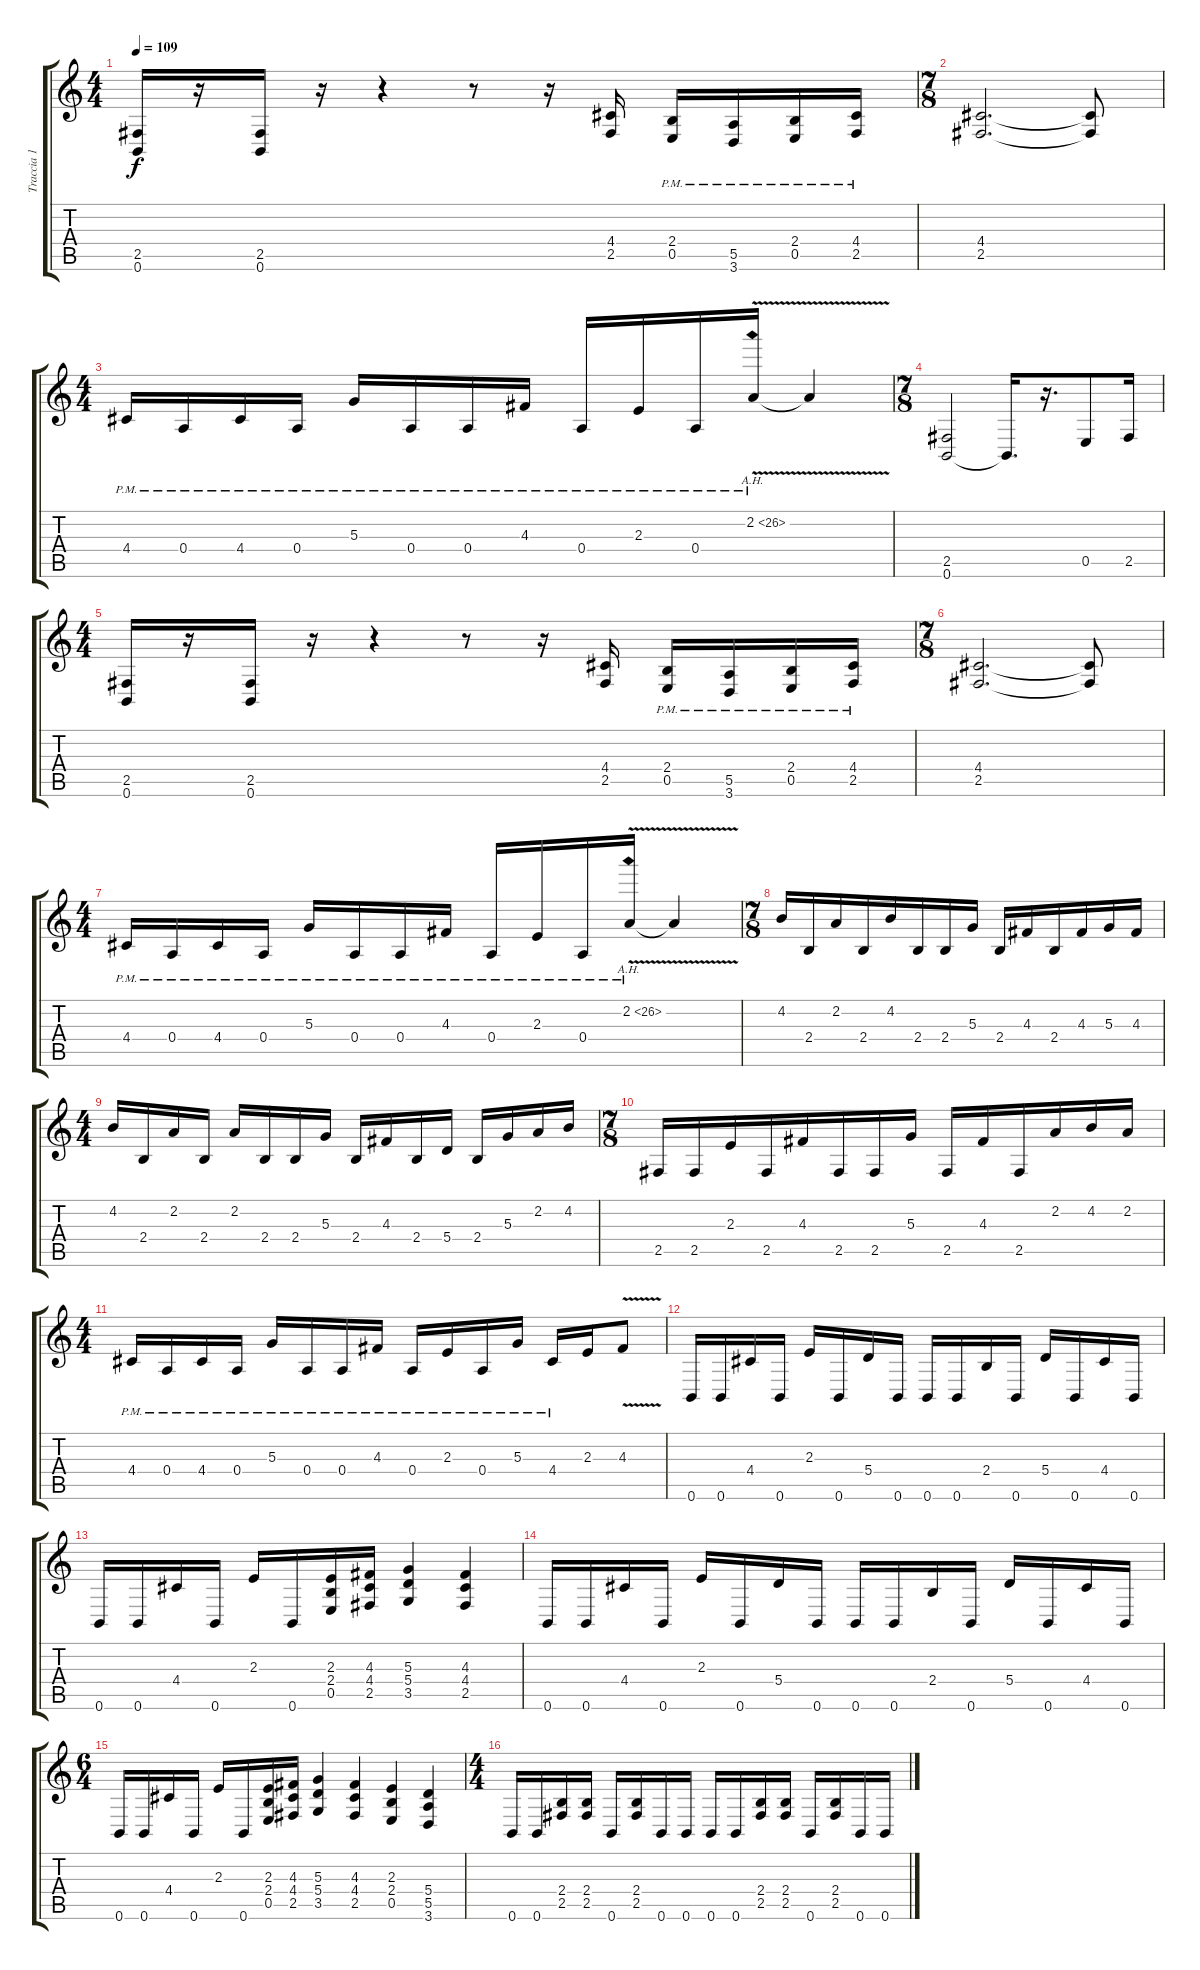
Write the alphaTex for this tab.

\track ("Traccia 1" "Traccia 1") {instrument overdrivenguitar}
\staff {score tabs}
\tuning (B3 G3 D3 A2 E2 B1) {hide}
\ts (4 4)
\tempo 109
\clef g2
\ks c
(2.5 0.6).16{dy f} r.16 (2.5 0.6).16 r.16 r.4 r.8 r.16 (4.4 2.5).16 (2.4{pm} 0.5{pm}).16 (5.5{pm} 3.6{pm}).16 (2.4{pm} 0.5{pm}).16 (4.4{pm} 2.5{pm}).16 |
\ts (7 8)
(4.4 2.5).2{d} (4.4{t} 2.5{t}).8 |
\ts (4 4)
4.4{pm}.16 0.4{pm}.16 4.4{pm}.16 0.4{pm}.16 5.3{pm}.16 0.4{pm}.16 0.4{pm}.16 4.3{pm}.16 0.4{pm}.16 2.3{pm}.16 0.4{pm}.16 2.2{ah 24 v pm}.16 2.2{t}.4 |
\ts (7 8)
(2.5 0.6).2 0.6{t}.16{d} r.16{d} 0.5.8 2.5.16 |
\ts (4 4)
(2.5 0.6).16 r.16 (2.5 0.6).16 r.16 r.4 r.8 r.16 (4.4 2.5).16 (2.4{pm} 0.5{pm}).16 (5.5{pm} 3.6{pm}).16 (2.4{pm} 0.5{pm}).16 (4.4{pm} 2.5{pm}).16 |
\ts (7 8)
(4.4 2.5).2{d} (4.4{t} 2.5{t}).8 |
\ts (4 4)
4.4{pm}.16 0.4{pm}.16 4.4{pm}.16 0.4{pm}.16 5.3{pm}.16 0.4{pm}.16 0.4{pm}.16 4.3{pm}.16 0.4{pm}.16 2.3{pm}.16 0.4{pm}.16 2.2{ah 24 v pm}.16 2.2{t}.4 |
\ts (7 8)
4.2.16 2.4.16 2.2.16 2.4.16 4.2.16 2.4.16 2.4.16 5.3.16 2.4.16 4.3.16 2.4.16 4.3.16 5.3.16 4.3.16 |
\ts (4 4)
4.2.16 2.4.16 2.2.16 2.4.16 2.2.16 2.4.16 2.4.16 5.3.16 2.4.16 4.3.16 2.4.16 5.4.16 2.4.16 5.3.16 2.2.16 4.2.16 |
\ts (7 8)
2.5.16 2.5.16 2.3.16 2.5.16 4.3.16 2.5.16 2.5.16 5.3.16 2.5.16 4.3.16 2.5.16 2.2.16 4.2.16 2.2.16 |
\ts (4 4)
4.4{pm}.16 0.4{pm}.16 4.4{pm}.16 0.4{pm}.16 5.3{pm}.16 0.4{pm}.16 0.4{pm}.16 4.3{pm}.16 0.4{pm}.16 2.3{pm}.16 0.4{pm}.16 5.3{pm}.16 4.4{pm}.16 2.3.16 4.3{v}.8 |
0.6.16 0.6.16 4.4.16 0.6.16 2.3.16 0.6.16 5.4.16 0.6.16 0.6.16 0.6.16 2.4.16 0.6.16 5.4.16 0.6.16 4.4.16 0.6.16 |
0.6.16 0.6.16 4.4.16 0.6.16 2.3.16 0.6.16 (2.3 2.4 0.5).16 (4.3 4.4 2.5).16 (5.3 5.4 3.5).4 (4.3 4.4 2.5).4 |
0.6.16 0.6.16 4.4.16 0.6.16 2.3.16 0.6.16 5.4.16 0.6.16 0.6.16 0.6.16 2.4.16 0.6.16 5.4.16 0.6.16 4.4.16 0.6.16 |
\ts (6 4)
0.6.16 0.6.16 4.4.16 0.6.16 2.3.16 0.6.16 (2.3 2.4 0.5).16 (4.3 4.4 2.5).16 (5.3 5.4 3.5).4 (4.3 4.4 2.5).4 (2.3 2.4 0.5).4 (5.4 5.5 3.6).4 |
\ts (4 4)
0.6.16 0.6.16 (2.4 2.5).16 (2.4 2.5).16 0.6.16 (2.4 2.5).16 0.6.16 0.6.16 0.6.16 0.6.16 (2.4 2.5).16 (2.4 2.5).16 0.6.16 (2.4 2.5).16 0.6.16 0.6.16
